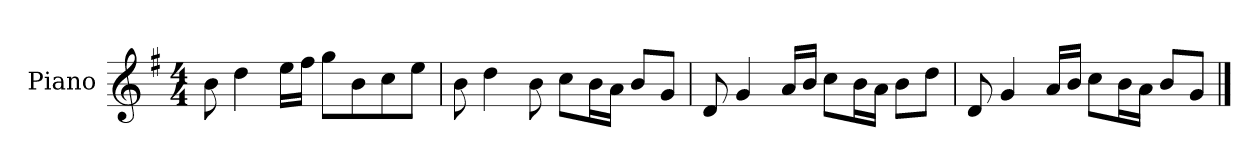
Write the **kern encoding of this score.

**kern
*part1
*staff1
*I"Piano
*I'P-no
*clefG2
*k[f#]
*M4/4
*MM90
=1
8b\
4dd\
16ee\LL
16ff#\JJ
8gg\L
8b\
8cc\
8ee\J
=2
8b\
4dd\
8b\
8cc\L
16b\L
16a\JJ
8b/L
8g/J
=3
8d/
4g/
16a/LL
16b/JJ
8cc\L
16b\L
16a\JJ
8b\L
8dd\J
=4
8d/
4g/
16a/LL
16b/JJ
8cc\L
16b\L
16a\JJ
8b/L
8g/J
==
*-
